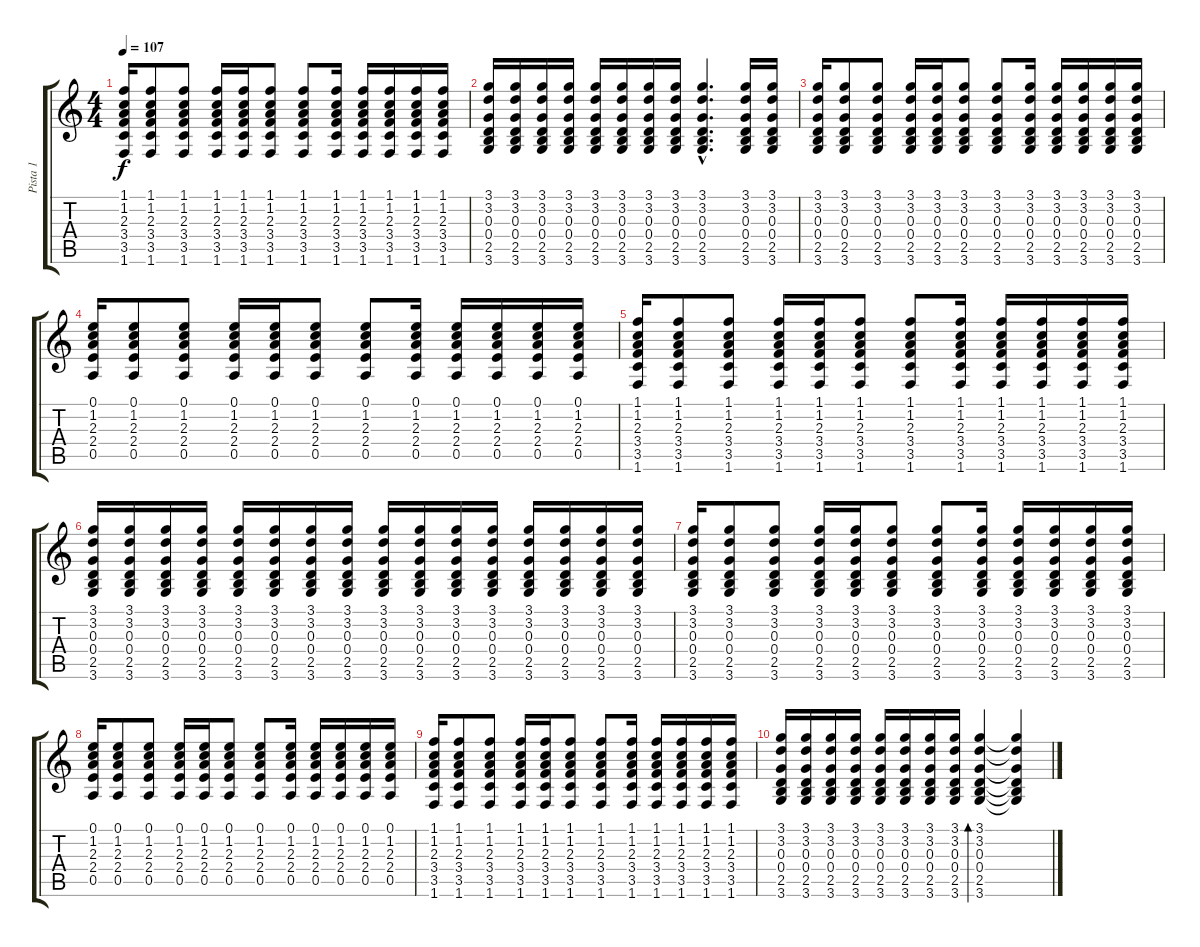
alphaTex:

\track ("Pista 1" "Pista 1") {instrument acousticguitarnylon}
\staff {score tabs}
\tuning (E4 B3 G3 D3 A2 E2) {hide}
\ts (4 4)
\tempo 107
\clef g2
\ks c
(1.1 1.2 2.3 3.4 3.5 1.6).16{dy f} (1.1 1.2 2.3 3.4 3.5 1.6).8 (1.1 1.2 2.3 3.4 3.5 1.6).8 (1.1 1.2 2.3 3.4 3.5 1.6).16 (1.1 1.2 2.3 3.4 3.5 1.6).16 (1.1 1.2 2.3 3.4 3.5 1.6).8 (1.1 1.2 2.3 3.4 3.5 1.6).8 (1.1 1.2 2.3 3.4 3.5 1.6).16 (1.1 1.2 2.3 3.4 3.5 1.6).16 (1.1 1.2 2.3 3.4 3.5 1.6).16 (1.1 1.2 2.3 3.4 3.5 1.6).16 (1.1 1.2 2.3 3.4 3.5 1.6).16 |
(3.1 3.2 0.3 0.4 2.5 3.6).16 (3.1 3.2 0.3 0.4 2.5 3.6).16 (3.1 3.2 0.3 0.4 2.5 3.6).16 (3.1 3.2 0.3 0.4 2.5 3.6).16 (3.1 3.2 0.3 0.4 2.5 3.6).16 (3.1 3.2 0.3 0.4 2.5 3.6).16 (3.1 3.2 0.3 0.4 2.5 3.6).16 (3.1 3.2 0.3 0.4 2.5 3.6).16 (3.1{hac} 3.2{hac} 0.3{hac} 0.4{hac} 2.5{hac} 3.6{hac}).4{d} (3.1 3.2 0.3 0.4 2.5 3.6).16 (3.1 3.2 0.3 0.4 2.5 3.6).16 |
(3.1 3.2 0.3 0.4 2.5 3.6).16 (3.1 3.2 0.3 0.4 2.5 3.6).8 (3.1 3.2 0.3 0.4 2.5 3.6).8 (3.1 3.2 0.3 0.4 2.5 3.6).16 (3.1 3.2 0.3 0.4 2.5 3.6).16 (3.1 3.2 0.3 0.4 2.5 3.6).8 (3.1 3.2 0.3 0.4 2.5 3.6).8 (3.1 3.2 0.3 0.4 2.5 3.6).16 (3.1 3.2 0.3 0.4 2.5 3.6).16 (3.1 3.2 0.3 0.4 2.5 3.6).16 (3.1 3.2 0.3 0.4 2.5 3.6).16 (3.1 3.2 0.3 0.4 2.5 3.6).16 |
(0.1 1.2 2.3 2.4 0.5).16 (0.1 1.2 2.3 2.4 0.5).8 (0.1 1.2 2.3 2.4 0.5).8 (0.1 1.2 2.3 2.4 0.5).16 (0.1 1.2 2.3 2.4 0.5).16 (0.1 1.2 2.3 2.4 0.5).8 (0.1 1.2 2.3 2.4 0.5).8 (0.1 1.2 2.3 2.4 0.5).16 (0.1 1.2 2.3 2.4 0.5).16 (0.1 1.2 2.3 2.4 0.5).16 (0.1 1.2 2.3 2.4 0.5).16 (0.1 1.2 2.3 2.4 0.5).16 |
(1.1 1.2 2.3 3.4 3.5 1.6).16 (1.1 1.2 2.3 3.4 3.5 1.6).8 (1.1 1.2 2.3 3.4 3.5 1.6).8 (1.1 1.2 2.3 3.4 3.5 1.6).16 (1.1 1.2 2.3 3.4 3.5 1.6).16 (1.1 1.2 2.3 3.4 3.5 1.6).8 (1.1 1.2 2.3 3.4 3.5 1.6).8 (1.1 1.2 2.3 3.4 3.5 1.6).16 (1.1 1.2 2.3 3.4 3.5 1.6).16 (1.1 1.2 2.3 3.4 3.5 1.6).16 (1.1 1.2 2.3 3.4 3.5 1.6).16 (1.1 1.2 2.3 3.4 3.5 1.6).16 |
(3.1 3.2 0.3 0.4 2.5 3.6).16 (3.1 3.2 0.3 0.4 2.5 3.6).16 (3.1 3.2 0.3 0.4 2.5 3.6).16 (3.1 3.2 0.3 0.4 2.5 3.6).16 (3.1 3.2 0.3 0.4 2.5 3.6).16 (3.1 3.2 0.3 0.4 2.5 3.6).16 (3.1 3.2 0.3 0.4 2.5 3.6).16 (3.1 3.2 0.3 0.4 2.5 3.6).16 (3.1 3.2 0.3 0.4 2.5 3.6).16 (3.1 3.2 0.3 0.4 2.5 3.6).16 (3.1 3.2 0.3 0.4 2.5 3.6).16 (3.1 3.2 0.3 0.4 2.5 3.6).16 (3.1 3.2 0.3 0.4 2.5 3.6).16 (3.1 3.2 0.3 0.4 2.5 3.6).16 (3.1 3.2 0.3 0.4 2.5 3.6).16 (3.1 3.2 0.3 0.4 2.5 3.6).16 |
(3.1 3.2 0.3 0.4 2.5 3.6).16 (3.1 3.2 0.3 0.4 2.5 3.6).8 (3.1 3.2 0.3 0.4 2.5 3.6).8 (3.1 3.2 0.3 0.4 2.5 3.6).16 (3.1 3.2 0.3 0.4 2.5 3.6).16 (3.1 3.2 0.3 0.4 2.5 3.6).8 (3.1 3.2 0.3 0.4 2.5 3.6).8 (3.1 3.2 0.3 0.4 2.5 3.6).16 (3.1 3.2 0.3 0.4 2.5 3.6).16 (3.1 3.2 0.3 0.4 2.5 3.6).16 (3.1 3.2 0.3 0.4 2.5 3.6).16 (3.1 3.2 0.3 0.4 2.5 3.6).16 |
(0.1 1.2 2.3 2.4 0.5).16 (0.1 1.2 2.3 2.4 0.5).8 (0.1 1.2 2.3 2.4 0.5).8 (0.1 1.2 2.3 2.4 0.5).16 (0.1 1.2 2.3 2.4 0.5).16 (0.1 1.2 2.3 2.4 0.5).8 (0.1 1.2 2.3 2.4 0.5).8 (0.1 1.2 2.3 2.4 0.5).16 (0.1 1.2 2.3 2.4 0.5).16 (0.1 1.2 2.3 2.4 0.5).16 (0.1 1.2 2.3 2.4 0.5).16 (0.1 1.2 2.3 2.4 0.5).16 |
(1.1 1.2 2.3 3.4 3.5 1.6).16 (1.1 1.2 2.3 3.4 3.5 1.6).8 (1.1 1.2 2.3 3.4 3.5 1.6).8 (1.1 1.2 2.3 3.4 3.5 1.6).16 (1.1 1.2 2.3 3.4 3.5 1.6).16 (1.1 1.2 2.3 3.4 3.5 1.6).8 (1.1 1.2 2.3 3.4 3.5 1.6).8 (1.1 1.2 2.3 3.4 3.5 1.6).16 (1.1 1.2 2.3 3.4 3.5 1.6).16 (1.1 1.2 2.3 3.4 3.5 1.6).16 (1.1 1.2 2.3 3.4 3.5 1.6).16 (1.1 1.2 2.3 3.4 3.5 1.6).16 |
(3.1 3.2 0.3 0.4 2.5 3.6).16 (3.1 3.2 0.3 0.4 2.5 3.6).16 (3.1 3.2 0.3 0.4 2.5 3.6).16 (3.1 3.2 0.3 0.4 2.5 3.6).16 (3.1 3.2 0.3 0.4 2.5 3.6).16 (3.1 3.2 0.3 0.4 2.5 3.6).16 (3.1 3.2 0.3 0.4 2.5 3.6).16 (3.1 3.2 0.3 0.4 2.5 3.6).16 (3.1 3.2 0.3 0.4 2.5 3.6).4{bd 60} (3.1{t} 3.2{t} 0.3{t} 0.4{t} 2.5{t} 3.6{t}).4
